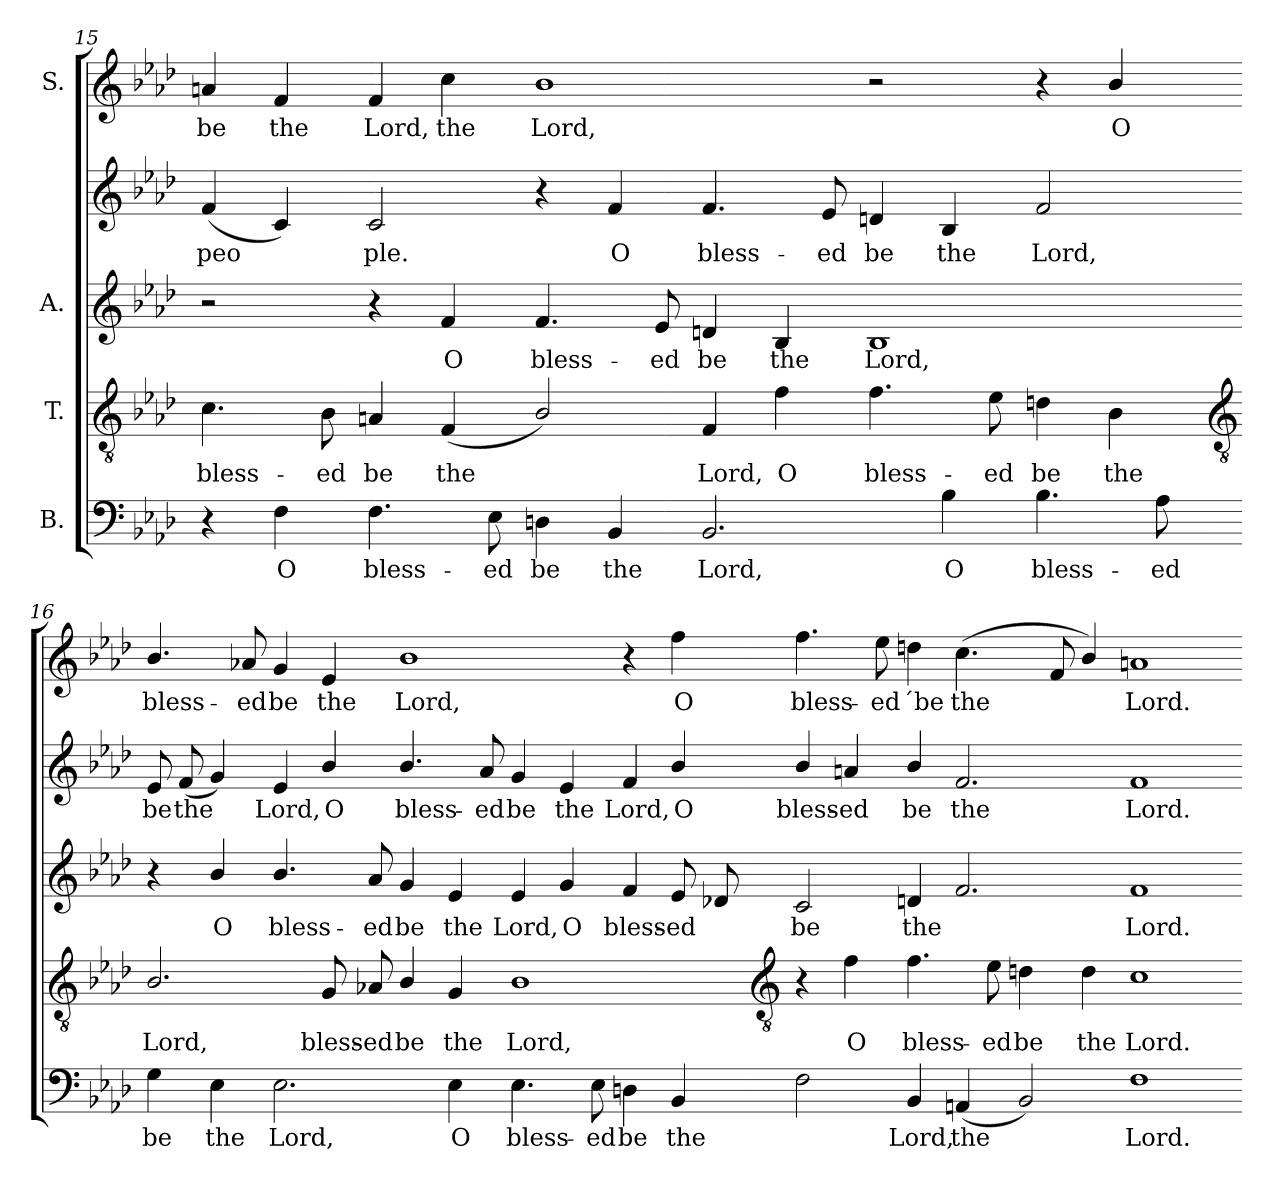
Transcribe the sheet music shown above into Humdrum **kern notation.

**kern	**text	**kern	**text	**kern	**text	**kern	**text	**kern	**text
*part4	*part4	*part3	*part3	*part2	*part2	*part2	*part2	*part1	*part1
*staff5	*staff5	*staff4	*staff4	*staff3	*staff3	*staff2	*staff2	*staff1	*staff1
*I"B.	*	*I"T.	*	*I"A.	*	*	*	*I"S.	*
!!LO:LB:g=z
*clefF4	*	*clefGv2	*	*clefG2	*	*clefG2	*	*clefG2	*
*k[b-e-a-d-]	*	*k[b-e-a-d-]	*	*k[b-e-a-d-]	*	*k[b-e-a-d-]	*	*k[b-e-a-d-]	*
*A-:	*	*A-:	*	*A-:	*	*A-:	*	*A-:	*
=15	=15	=15	=15	=15	=15	=15	=15	=15	=15
!	!	!	!LO:LY:b	!	!	!	!LO:LY:b	!	!LO:LY:b
4r	.	4.c	bless-	2r	.	(<4f	peo	4an	be
!	!LO:LY:b	!	!	!	!	!	!	!	!LO:LY:b
4F	O	.	.	.	.	4c)	.	4f	the
!	!	!	!LO:LY:b	!	!	!	!	!	!
.	.	8B-	-ed	.	.	.	.	.	.
!	!LO:LY:b	!	!LO:LY:b	!	!	!	!LO:LY:b	!	!LO:LY:b
4.F	bless-	4An	be	4r	.	2c	ple.	4f	Lord,
!	!	!	!LO:LY:b	!	!LO:LY:b	!	!	!	!LO:LY:b
.	.	(<4F	the	4f	O	.	.	4cc	the
!	!LO:LY:b	!	!	!	!	!	!	!	!
8E-	-ed	.	.	.	.	.	.	.	.
!	!LO:LY:b	!	!	!	!LO:LY:b	!	!	!	!LO:LY:b
4Dn	be	2B-/)	.	4.f	bless-	4r	.	1b-	Lord,
!	!LO:LY:b	!	!	!	!	!	!LO:LY:b	!	!
4BB-	the	.	.	.	.	4f	O	.	.
!	!	!	!	!	!LO:LY:b	!	!	!	!
.	.	.	.	8e-	-ed	.	.	.	.
!	!LO:LY:b	!	!LO:LY:b	!	!LO:LY:b	!	!LO:LY:b	!	!
2.BB-	Lord,	4F	Lord,	4dn	be	4.f	bless-	.	.
!	!	!	!LO:LY:b	!	!LO:LY:b	!	!	!	!
.	.	4f	O	4B-	the	.	.	.	.
!	!	!	!	!	!	!	!LO:LY:b	!	!
.	.	.	.	.	.	8e-	-ed	.	.
!	!	!	!LO:LY:b	!	!LO:LY:b	!	!LO:LY:b	!	!
.	.	4.f	bless-	1B-	Lord,	4dn	be	2r	.
!	!LO:LY:b	!	!	!	!	!	!LO:LY:b	!	!
4B-	O	.	.	.	.	4B-	the	.	.
!	!	!	!LO:LY:b	!	!	!	!	!	!
.	.	8e-	-ed	.	.	.	.	.	.
!	!LO:LY:b	!	!LO:LY:b	!	!	!	!LO:LY:b	!	!
4.B-	bless-	4dn	be	.	.	2f	Lord,	4r	.
!	!	!	!LO:LY:b	!	!	!	!	!	!LO:LY:b
.	.	4B-	the	.	.	.	.	4b-/	O
!	!LO:LY:b	!	!	!	!	!	!	!	!
8A-	-ed	.	.	.	.	.	.	.	.
!!LO:LB:g=z
=16-	=16-	=16-	=16-	=16-	=16-	=16-	=16-	=16-	=16-
*	*	*clefGv2	*	*	*	*	*	*	*
!	!LO:LY:b	!	!LO:LY:b	!	!	!	!LO:LY:b	!	!LO:LY:b
4G	be	2.B-/	Lord,	4r	.	8e-	be	4.b-/	bless-
!	!	!	!	!	!	!	!LO:LY:b	!	!
.	.	.	.	.	.	(<8f	the	.	.
!	!LO:LY:b	!	!	!	!LO:LY:b	!	!	!	!
4E-	the	.	.	4b-/	O	4g)	.	.	.
!	!	!	!	!	!	!	!	!	!LO:LY:b
.	.	.	.	.	.	.	.	8a-	-ed
!	!LO:LY:b	!	!	!	!LO:LY:b	!	!LO:LY:b	!	!LO:LY:b
2.E-	Lord,	.	.	4.b-/	bless-	4e-/	Lord,	4g	be
!	!	!	!LO:LY:b	!	!	!	!LO:LY:b	!	!LO:LY:b
.	.	8G	bless-	.	.	4b-/	O	4e-	the
!	!	!	!LO:LY:b	!	!LO:LY:b	!	!	!	!
.	.	8A-	-ed	8a-/	-ed	.	.	.	.
!	!	!	!LO:LY:b	!	!LO:LY:b	!	!LO:LY:b	!	!LO:LY:b
.	.	4B-/	be	4g/	be	4.b-/	bless-	1b-	Lord,
!	!LO:LY:b	!	!LO:LY:b	!	!LO:LY:b	!	!	!	!
4E-	O	4G	the	4e-/	the	.	.	.	.
!	!	!	!	!	!	!	!LO:LY:b	!	!
.	.	.	.	.	.	8a-/	-ed	.	.
!	!LO:LY:b	!	!LO:LY:b	!	!LO:LY:b	!	!LO:LY:b	!	!
4.E-	bless-	1B-	Lord,	4e-/	Lord,	4g/	be	.	.
!	!	!	!	!	!LO:LY:b	!	!LO:LY:b	!	!
.	.	.	.	4g/	O	4e-/	the	.	.
!	!LO:LY:b	!	!	!	!	!	!	!	!
8E-	-ed	.	.	.	.	.	.	.	.
!	!LO:LY:b	!	!	!	!LO:LY:b	!	!LO:LY:b	!	!
4Dn	be	.	.	4f/	bless-	4f/	Lord,	4r	.
!	!LO:LY:b	!	!	!	!LO:LY:b	!	!LO:LY:b	!	!LO:LY:b
4BB-	the	.	.	8e-/	-ed	4b-/	O	4ff	O
.	.	.	.	8d-X/	.	.	.	.	.
!!LO:LB:g=z
=17-	=17-	=17-	=17-	=17-	=17-	=17-	=17-	=17-	=17-
*	*	*clefGv2	*	*	*	*	*	*	*
!	!	!	!	!	!LO:LY:b	!	!LO:LY:b	!	!LO:LY:b
2F	.	4r	.	2c	be	4b-/	bless-	4.ff	bless-
!	!	!	!LO:LY:b	!	!	!	!LO:LY:b	!	!
.	.	4f	O	.	.	4an/	-ed	.	.
!	!	!	!	!	!	!	!	!	!LO:LY:b
.	.	.	.	.	.	.	.	8ee-	-ed
!	!LO:LY:b	!	!LO:LY:b	!	!LO:LY:b	!	!LO:LY:b	!	!LO:LY:b
4BB-	Lord,	4.f	bless-	4dn	the	4b-/	be	4ddn	´be
!	!LO:LY:b	!	!	!	!	!	!LO:LY:b	!	!LO:LY:b
(<4AAn	the	.	.	2.f	.	2.f	the	(<4.cc	the
!	!	!	!LO:LY:b	!	!	!	!	!	!
.	.	8e-	-ed	.	.	.	.	.	.
!	!	!	!LO:LY:b	!	!	!	!	!	!
2BB-)	.	4dn	be	.	.	.	.	.	.
.	.	.	.	.	.	.	.	8f	.
!	!	!	!LO:LY:b	!	!	!	!	!	!
.	.	4d	the	.	.	.	.	4b-/)	.
!	!LO:LY:b	!	!LO:LY:b	!	!LO:LY:b	!	!LO:LY:b	!	!LO:LY:b
1F	Lord.	1c	Lord.	1f	Lord.	1f	Lord.	1an	Lord.
=-	=-	=-	=-	=-	=-	=-	=-	=-	=-
*-	*-	*-	*-	*-	*-	*-	*-	*-	*-
